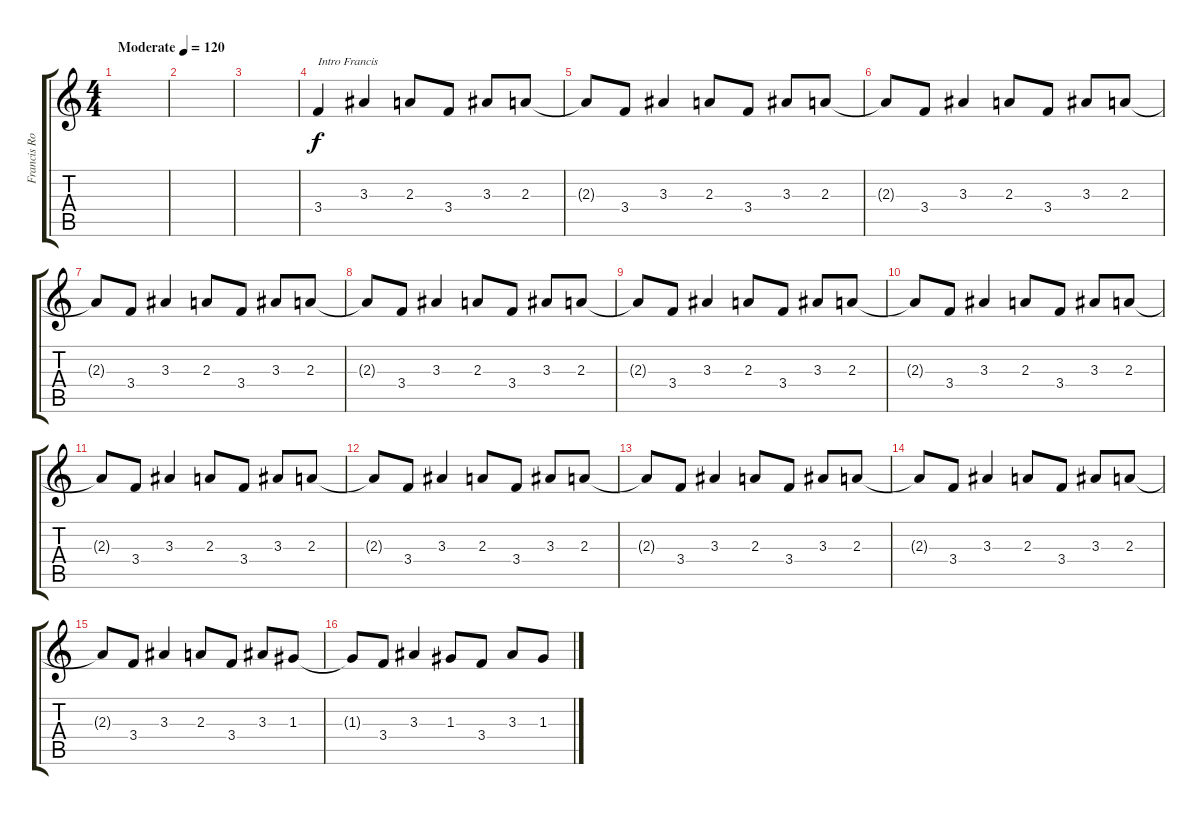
\track ("Francis Rossi" "Francis Ro") {instrument overdrivenguitar}
\staff {score tabs}
\tuning (E4 B3 G3 D3 A2 E2) {hide}
\ts (4 4)
\tempo (120 "Moderate")
\clef g2
\ks c
|
|
|
3.4.4{txt "Intro Francis"} 3.3.4 2.3.8 3.4.8 3.3.8 2.3.8 |
2.3{t}.8 3.4.8 3.3.4 2.3.8 3.4.8 3.3.8 2.3.8 |
2.3{t}.8 3.4.8 3.3.4 2.3.8 3.4.8 3.3.8 2.3.8 |
2.3{t}.8 3.4.8 3.3.4 2.3.8 3.4.8 3.3.8 2.3.8 |
2.3{t}.8 3.4.8 3.3.4 2.3.8 3.4.8 3.3.8 2.3.8 |
2.3{t}.8 3.4.8 3.3.4 2.3.8 3.4.8 3.3.8 2.3.8 |
2.3{t}.8 3.4.8 3.3.4 2.3.8 3.4.8 3.3.8 2.3.8 |
2.3{t}.8 3.4.8 3.3.4 2.3.8 3.4.8 3.3.8 2.3.8 |
2.3{t}.8 3.4.8 3.3.4 2.3.8 3.4.8 3.3.8 2.3.8 |
2.3{t}.8 3.4.8 3.3.4 2.3.8 3.4.8 3.3.8 2.3.8 |
2.3{t}.8 3.4.8 3.3.4 2.3.8 3.4.8 3.3.8 2.3.8 |
2.3{t}.8 3.4.8 3.3.4 2.3.8 3.4.8 3.3.8 1.3.8 |
1.3{t}.8 3.4.8 3.3.4 1.3.8 3.4.8 3.3.8 1.3.8
